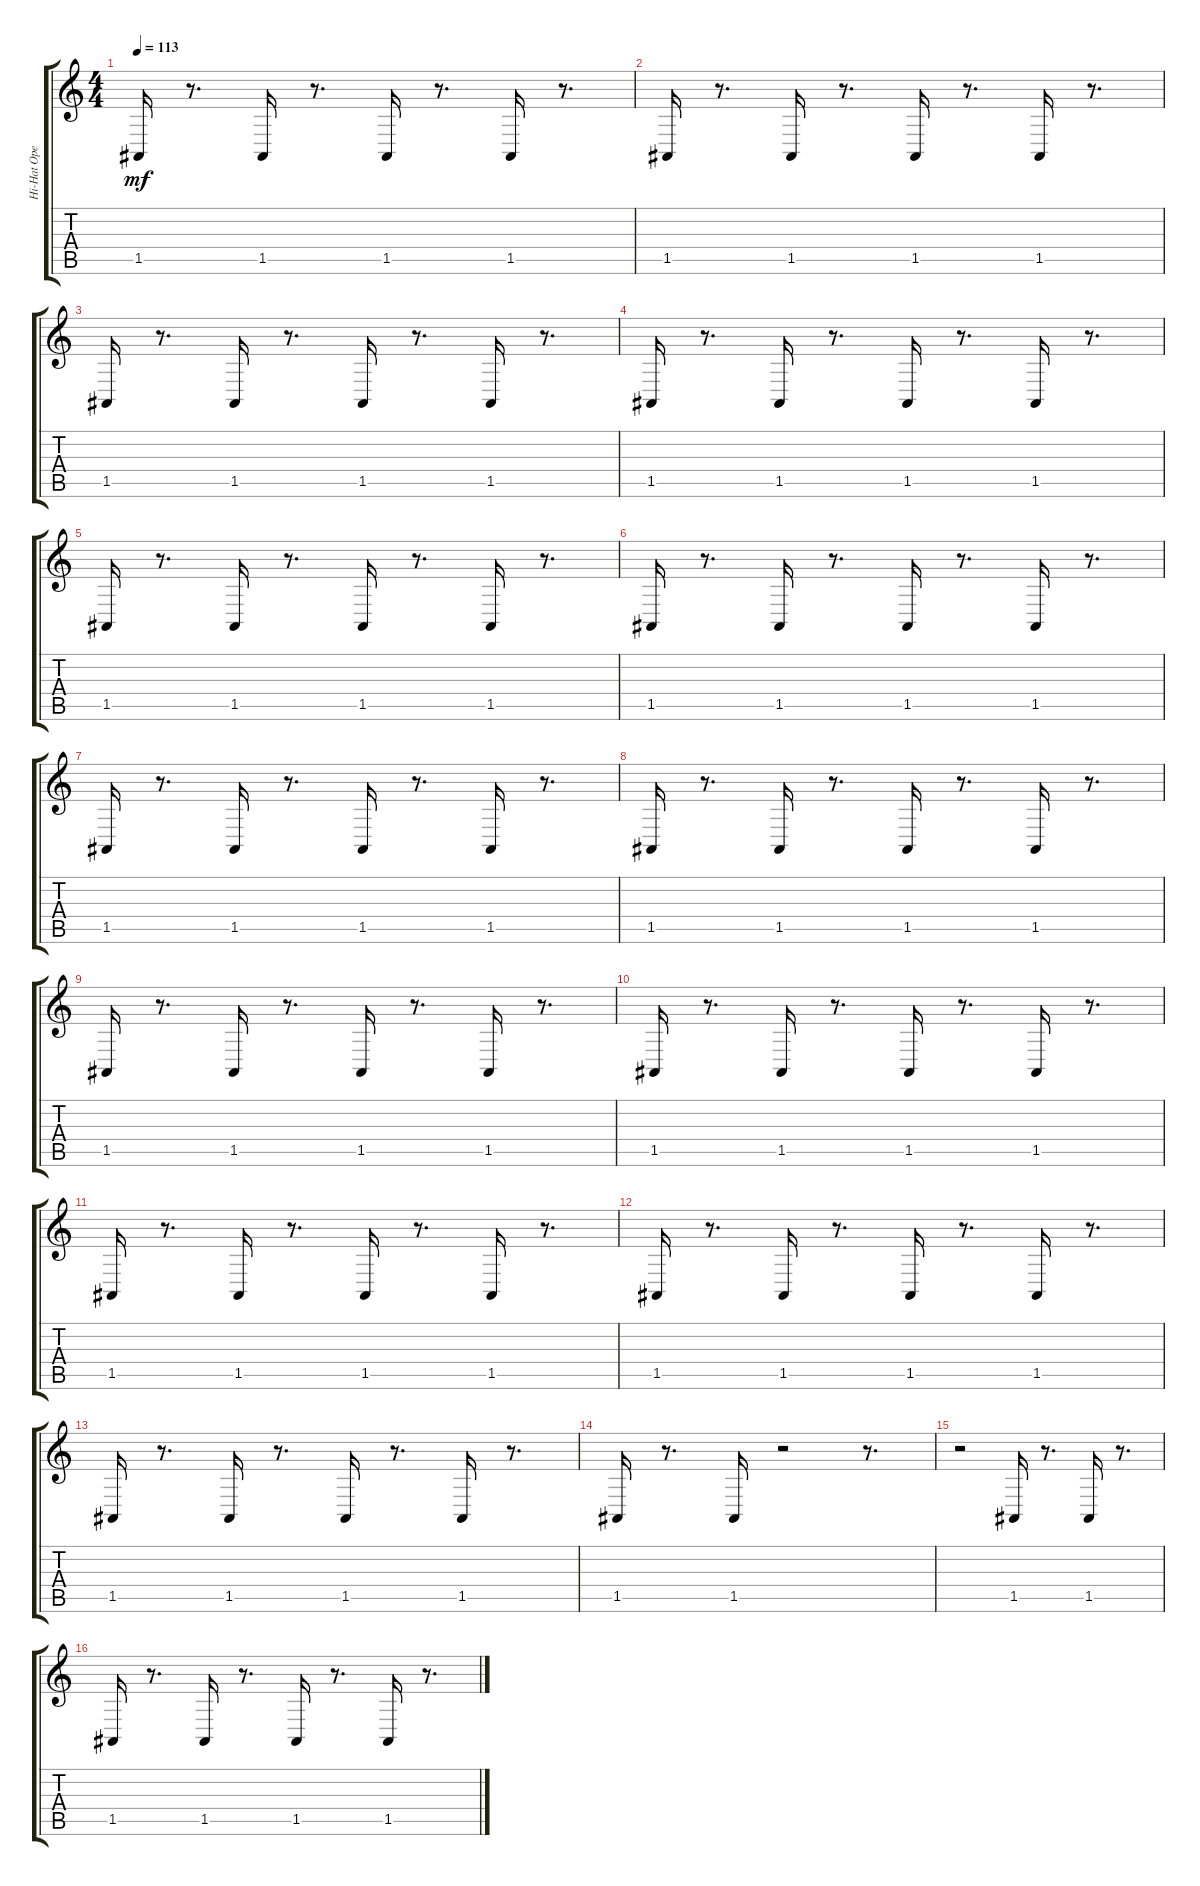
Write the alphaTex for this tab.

\track ("Hi-Hat Open" "Hi-Hat Ope") {instrument acousticgrandpiano}
\staff {score tabs}
\tuning (E4 B3 G3 D3 A2 E2) {hide}
\ts (4 4)
\tempo 113
\clef g2
\ks c
1.5.16{dy mf} r.8{d} 1.5.16 r.8{d} 1.5.16 r.8{d} 1.5.16 r.8{d} |
1.5.16 r.8{d} 1.5.16 r.8{d} 1.5.16 r.8{d} 1.5.16 r.8{d} |
1.5.16 r.8{d} 1.5.16 r.8{d} 1.5.16 r.8{d} 1.5.16 r.8{d} |
1.5.16 r.8{d} 1.5.16 r.8{d} 1.5.16 r.8{d} 1.5.16 r.8{d} |
1.5.16 r.8{d} 1.5.16 r.8{d} 1.5.16 r.8{d} 1.5.16 r.8{d} |
1.5.16 r.8{d} 1.5.16 r.8{d} 1.5.16 r.8{d} 1.5.16 r.8{d} |
1.5.16 r.8{d} 1.5.16 r.8{d} 1.5.16 r.8{d} 1.5.16 r.8{d} |
1.5.16 r.8{d} 1.5.16 r.8{d} 1.5.16 r.8{d} 1.5.16 r.8{d} |
1.5.16 r.8{d} 1.5.16 r.8{d} 1.5.16 r.8{d} 1.5.16 r.8{d} |
1.5.16 r.8{d} 1.5.16 r.8{d} 1.5.16 r.8{d} 1.5.16 r.8{d} |
1.5.16 r.8{d} 1.5.16 r.8{d} 1.5.16 r.8{d} 1.5.16 r.8{d} |
1.5.16 r.8{d} 1.5.16 r.8{d} 1.5.16 r.8{d} 1.5.16 r.8{d} |
1.5.16 r.8{d} 1.5.16 r.8{d} 1.5.16 r.8{d} 1.5.16 r.8{d} |
1.5.16 r.8{d} 1.5.16 r.2 r.8{d} |
r.2 1.5.16 r.8{d} 1.5.16 r.8{d} |
1.5.16 r.8{d} 1.5.16 r.8{d} 1.5.16 r.8{d} 1.5.16 r.8{d}
